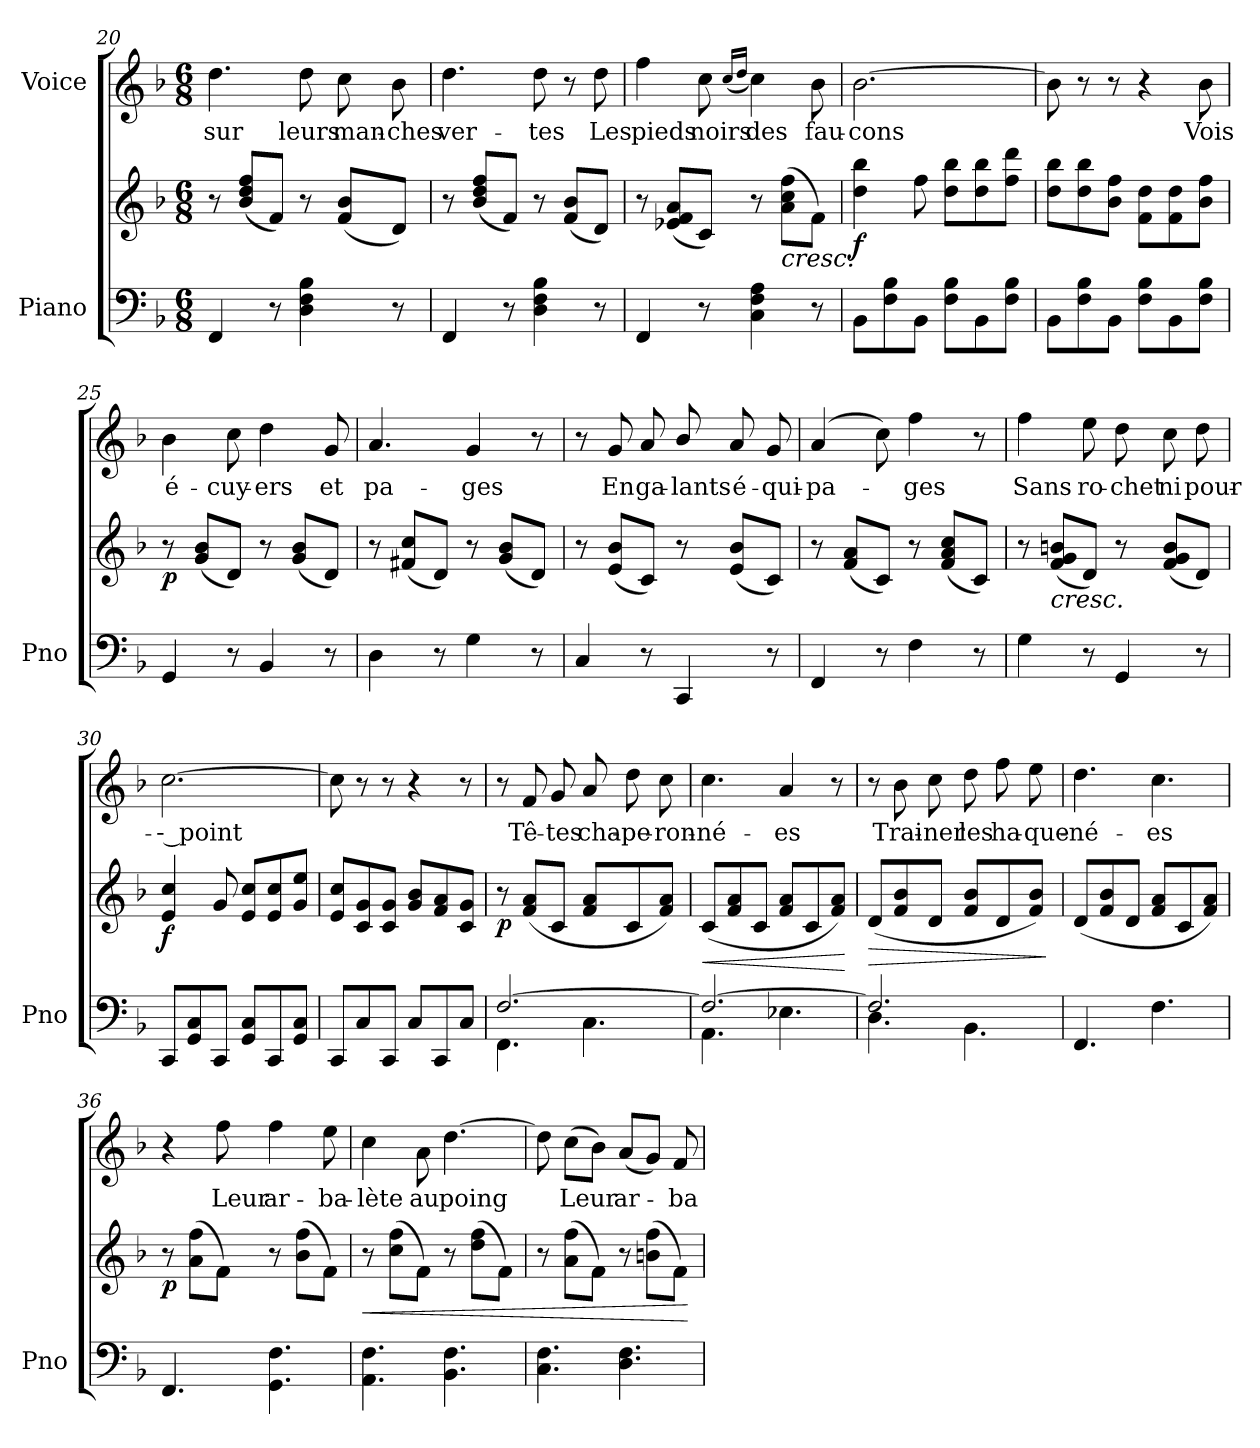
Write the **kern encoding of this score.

**kern	**kern	**dynam	**kern	**text
*part2	*part2	*part2	*part1	*part1
*staff3	*staff2	*staff2/3	*staff1	*staff1
*I"Piano	*	*	*I"Voice	*
*I'Pno	*	*	*	*
*clefF4	*clefG2	*	*clefG2	*
*k[b-]	*k[b-]	*	*k[b-]	*
*M6/8	*M6/8	*	*M6/8	*
=20	=20	=20	=20	=20
4FF/	8r	.	4.dd\	sur
.	(8b-/ 8dd/ 8ff/L	.	.	.
8r	8f/J)	.	.	.
4D\ 4F\ 4B-\	8r	.	8dd\	leurs
.	(8f/ 8b-/L	.	8cc\	man-
8r	8d/J)	.	8b-\	-ches
=21	=21	=21	=21	=21
4FF/	8r	.	4.dd\	ver-
.	(8b-/ 8dd/ 8ff/L	.	.	.
8r	8f/J)	.	.	.
4D\ 4F\ 4B-\	8r	.	8dd\	-tes
.	(8f/ 8b-/L	.	8r	.
8r	8d/J)	.	8dd\	Les
=22	=22	=22	=22	=22
4FF/	8r	.	4ff\	pieds
.	(8e-X/ 8f/ 8a/L	.	.	.
8r	8c/J)	.	8cc\	noirs
.	.	.	(16qcc/LL	.
.	.	.	16qdd/JJ	.
4C\ 4F\ 4A\	8r	.	4cc\)	des
!	!LO:TX:b:i:t=cresc.	!	!	!
.	(8a\ 8cc\ 8ff\L	.	.	.
8r	8f\J)	.	8b-\	fau-
=23	=23	=23	=23	=23
!	!	!LO:DY:b	!	!
8BB-\L	4dd\ 4bb-\	f	[2.b-\	-cons
8F\ 8B-\	.	.	.	.
8BB-\J	8ff\	.	.	.
8F\ 8B-\L	8dd\ 8bb-\L	.	.	.
8BB-\	8dd\ 8bb-\	.	.	.
8F\ 8B-\J	8ff\ 8ddd\J	.	.	.
=24	=24	=24	=24	=24
8BB-\L	8dd\ 8bb-\L	.	8b-\]	.
8F\ 8B-\	8dd\ 8bb-\	.	8r	.
8BB-\J	8b-\ 8ff\J	.	8r	.
8F\ 8B-\L	8f\ 8dd\L	.	4r	.
8BB-\	8f\ 8dd\	.	.	.
8F\ 8B-\J	8b-\ 8ff\J	.	8b-\	Vois
=25	=25	=25	=25	=25
!	!	!LO:DY:b	!	!
4GG/	8r	p	4b-\	é-
.	(8g/ 8b-/L	.	.	.
8r	8d/J)	.	8cc\	-cuy-
4BB-/	8r	.	4dd\	-ers
.	(8g/ 8b-/L	.	.	.
8r	8d/J)	.	8g/	et
=26	=26	=26	=26	=26
4D\	8r	.	4.a/	pa-
.	(8f#X/ 8cc/L	.	.	.
8r	8d/J)	.	.	.
4G\	8r	.	4g/	-ges
.	(8g/ 8b-/L	.	.	.
8r	8d/J)	.	8r	.
=27	=27	=27	=27	=27
4C/	8r	.	8r	.
.	(8e/ 8b-/L	.	8g/	En
8r	8c/J)	.	8a/	ga-
4CC/	8r	.	8b-/	-lants
.	(8e/ 8b-/L	.	8a/	é-
8r	8c/J)	.	8g/	qui-
=28	=28	=28	=28	=28
4FF/	8r	.	(4a/	-pa-
.	(8f/ 8a/L	.	.	.
8r	8c/J)	.	8cc\)	.
4F\	8r	.	4ff\	-ges
.	(8f/ 8a/ 8cc/L	.	.	.
8r	8c/J)	.	8r	.
=29	=29	=29	=29	=29
4G\	8r	.	4ff\	Sans
!	!LO:TX:b:i:t=cresc.	!	!	!
.	(8f/ 8g/ 8bn/L	.	.	.
8r	8d/J)	.	8ee\	ro-
4GG/	8r	.	8dd\	-chet
.	(8f/ 8g/ 8b/L	.	8cc\	ni
8r	8d/J)	.	8dd\	pour-
=30	=30	=30	=30	=30
!	!	!LO:DY:b	!	!
8CC/L	4e/ 4cc/	f	[2.cc\	-- point
8GG/ 8C/	.	.	.	.
8CC/J	8g/	.	.	.
8GG/ 8C/L	8e/ 8cc/L	.	.	.
8CC/	8e/ 8cc/	.	.	.
8GG/ 8C/J	8g/ 8ee/J	.	.	.
=31	=31	=31	=31	=31
8CC/L	8e/ 8cc/L	.	8cc\]	.
8C/	8c/ 8g/	.	8r	.
8CC/J	8c/ 8g/J	.	8r	.
8C/L	8g/ 8b-/L	.	4r	.
8CC/	8f/ 8a/	.	.	.
8C/J	8c/ 8g/J	.	8r	.
=32	=32	=32	=32	=32
*^	*	*	*	*
!	!	!	!LO:DY:b	!	!
[2.F/	4.FF\	8r	p	8r	.
.	.	(8f/ 8a/L	.	8f/	Tê-
.	.	8c/J	.	8g/	-tes
.	4.C\	8f/ 8a/L	.	8a/	cha-
.	.	8c/	.	8dd\	-pe-
.	.	8f/ 8a/J)	.	8cc\	-ron-
=33	=33	=33	=33	=33	=33
!	!	!	!LO:HP:b	!	!
2.F/_	4.AA\	(8c/L	<	4.cc\	-né-
.	.	8f/ 8a/	.	.	.
.	.	8c/J	.	.	.
.	4.E-X\	8f/ 8a/L	.	4a/	-es
.	.	8c/	.	.	.
.	.	8f/ 8a/J)	.	8r	.
*v	*v	*	*	*	*
.	.	[	.	.
=34	=34	=34	=34	=34
*^	*	*	*	*
!	!	!	!LO:HP:b	!	!
2.F/]	4.D\	(8d/L	>	8r	.
.	.	8f/ 8b-/	.	8b-\	Trai-
.	.	8d/J	.	8cc\	-ner
.	4.BB-\	8f/ 8b-/L	.	8dd\	les
.	.	8d/	.	8ff\	ha-
.	.	8f/ 8b-/J)	.	8ee\	-que-
*v	*v	*	*	*	*
.	.	]	.	.
=35	=35	=35	=35	=35
4.FF/	(8d/L	.	4.dd\	-né-
.	8f/ 8b-/	.	.	.
.	8d/J	.	.	.
4.F\	8f/ 8a/L	.	4.cc\	-es
.	8c/	.	.	.
.	8f/ 8a/J)	.	.	.
=36	=36	=36	=36	=36
!	!	!LO:DY:b	!	!
4.FF/	8r	p	4r	.
.	(8a\ 8ff\L	.	.	.
.	8f\J)	.	8ff\	Leur
4.GG\ 4.F\	8r	.	4ff\	ar-
.	(8b-\ 8ff\L	.	.	.
.	8f\J)	.	8ee\	-ba-
=37	=37	=37	=37	=37
!	!	!LO:HP:b	!	!
4.AA\ 4.F\	8r	<	4cc\	-lète
.	(8cc\ 8ff\L	.	.	.
.	8f\J)	.	8a\	au
4.BB-\ 4.F\	8r	.	[4.dd\	poing
.	(8dd\ 8ff\L	.	.	.
.	8f\J)	.	.	.
=38	=38	=38	=38	=38
4.C\ 4.F\	8r	.	8dd\]	.
.	(8a\ 8ff\L	.	(8cc\L	Leur
.	8f\J)	.	8b-\J)	.
4.D\ 4.F\	8r	.	(8a/L	ar-
.	(8bn\ 8ff\L	.	8g/J)	.
.	8f\J)	.	8f/	-ba-
.	.	[	.	.
=	=	=	=	=
*-	*-	*-	*-	*-
